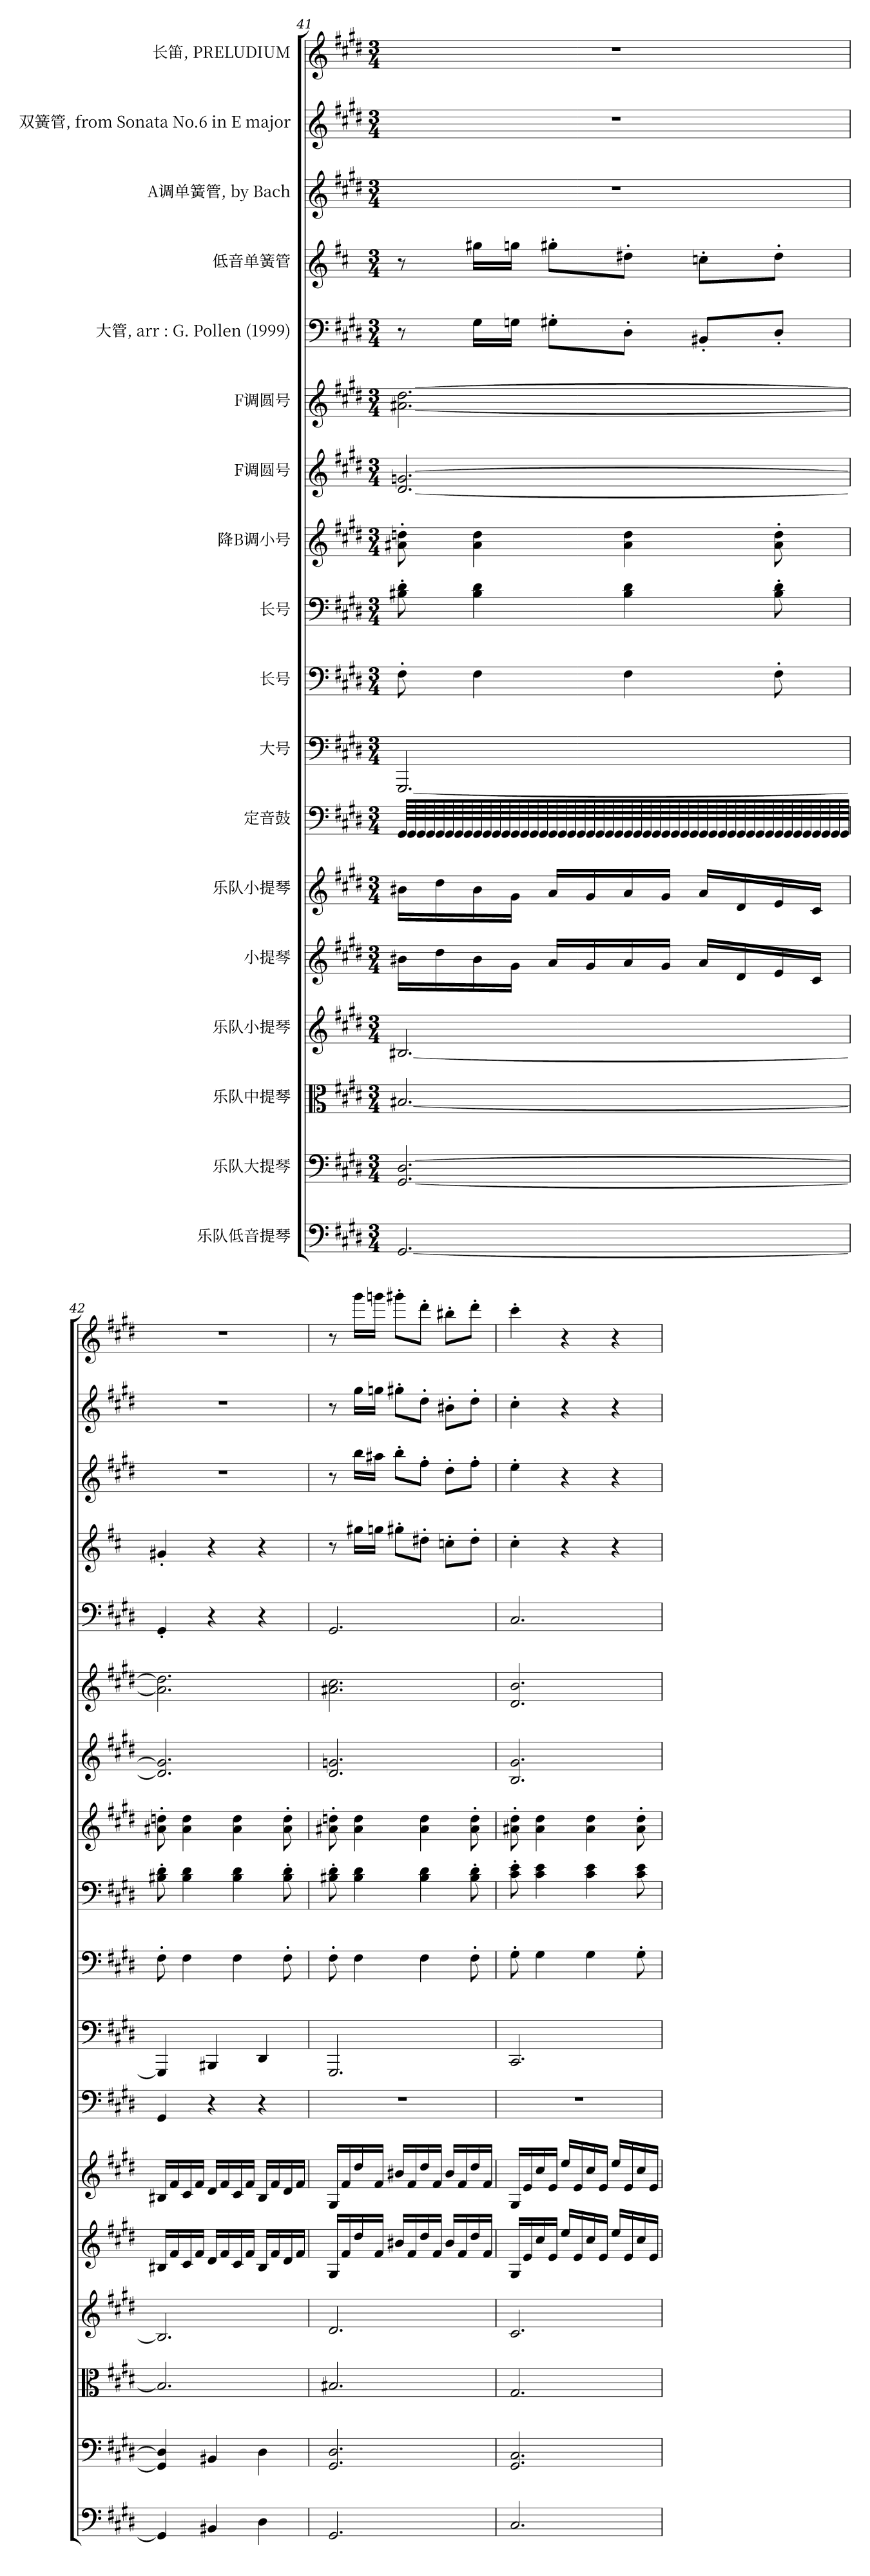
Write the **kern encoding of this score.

**kern	**kern	**kern	**kern	**kern	**kern	**kern	**kern	**kern	**kern	**kern	**kern	**kern	**kern	**kern	**kern	**kern	**kern
*part18	*part17	*part16	*part15	*part14	*part13	*part12	*part11	*part10	*part9	*part8	*part7	*part6	*part5	*part4	*part3	*part2	*part1
*staff18	*staff17	*staff16	*staff15	*staff14	*staff13	*staff12	*staff11	*staff10	*staff9	*staff8	*staff7	*staff6	*staff5	*staff4	*staff3	*staff2	*staff1
*I"乐队低音提琴	*I"乐队大提琴	*I"乐队中提琴	*I"乐队小提琴	*I"小提琴	*I"乐队小提琴	*I"定音鼓	*I"大号	*I"长号	*I"长号	*I"降B调小号	*I"F调圆号	*I"F调圆号	*I"大管, arr : G. Pollen (1999)	*I"低音单簧管	*I"A调单簧管, by Bach	*I"双簧管, from Sonata No.6 in E major	*I"长笛, PRELUDIUM
!!LO:PB:g=z
*clefF4	*clefF4	*clefC3	*clefG2	*clefG2	*clefG2	*clefF4	*clefF4	*clefF4	*clefF4	*clefG2	*clefG2	*clefG2	*clefF4	*clefG2	*clefG2	*clefG2	*clefG2
*ITrd7c12	*	*	*	*	*	*	*	*	*	*ITrd1c2	*ITrd4c7	*ITrd4c7	*	*ITrd8c14	*ITrd2c3	*	*
*k[f#c#g#d#]	*k[f#c#g#d#]	*k[f#c#g#d#]	*k[f#c#g#d#]	*k[f#c#g#d#]	*k[f#c#g#d#]	*k[f#c#g#d#]	*k[f#c#g#d#]	*k[f#c#g#d#]	*k[f#c#g#d#]	*k[f#c#]	*k[f#c#g#]	*k[f#c#g#]	*k[f#c#g#d#]	*k[f#c#]	*k[f#c#g#d#a#e#b#]	*k[f#c#g#d#]	*k[f#c#g#d#]
*M3/4	*M3/4	*M3/4	*M3/4	*M3/4	*M3/4	*M3/4	*M3/4	*M3/4	*M3/4	*M3/4	*M3/4	*M3/4	*M3/4	*M3/4	*M3/4	*M3/4	*M3/4
=41	=41	=41	=41	=41	=41	=41	=41	=41	=41	=41	=41	=41	=41	=41	=41	=41	=41
[2.GGG#/	[2.GG#/ [2.D#/	[2.B#X/	[2.B#X/	16b#X\LL	16b#X\LL	64GG#/LLLL	[2.GGG#/	8F#'\	8B#X\' 8d#\'	8g#X\' 8ccn\'	[2.G#/ [2.cn/	[2.d#X\ [2.g#\	8r	8r	2.r	2.r	2.r
.	.	.	.	.	.	64GG#/	.	.	.	.	.	.	.	.	.	.	.
.	.	.	.	.	.	64GG#/	.	.	.	.	.	.	.	.	.	.	.
.	.	.	.	.	.	64GG#/	.	.	.	.	.	.	.	.	.	.	.
.	.	.	.	16dd#\	16dd#\	64GG#/	.	.	.	.	.	.	.	.	.	.	.
.	.	.	.	.	.	64GG#/	.	.	.	.	.	.	.	.	.	.	.
.	.	.	.	.	.	64GG#/	.	.	.	.	.	.	.	.	.	.	.
.	.	.	.	.	.	64GG#/	.	.	.	.	.	.	.	.	.	.	.
.	.	.	.	16b#\	16b#\	64GG#/	.	4F#\	4B#\ 4d#\	4g#\ 4cc\	.	.	16G#\LL	16g#X\LL	.	.	.
.	.	.	.	.	.	64GG#/	.	.	.	.	.	.	.	.	.	.	.
.	.	.	.	.	.	64GG#/	.	.	.	.	.	.	.	.	.	.	.
.	.	.	.	.	.	64GG#/	.	.	.	.	.	.	.	.	.	.	.
.	.	.	.	16g#\JJ	16g#\JJ	64GG#/	.	.	.	.	.	.	16Gn\JJ	16gn\JJ	.	.	.
.	.	.	.	.	.	64GG#/	.	.	.	.	.	.	.	.	.	.	.
.	.	.	.	.	.	64GG#/	.	.	.	.	.	.	.	.	.	.	.
.	.	.	.	.	.	64GG#/	.	.	.	.	.	.	.	.	.	.	.
.	.	.	.	16a/LL	16a/LL	64GG#/	.	.	.	.	.	.	8G#X'\L	8g#X'\L	.	.	.
.	.	.	.	.	.	64GG#/	.	.	.	.	.	.	.	.	.	.	.
.	.	.	.	.	.	64GG#/	.	.	.	.	.	.	.	.	.	.	.
.	.	.	.	.	.	64GG#/	.	.	.	.	.	.	.	.	.	.	.
.	.	.	.	16g#/	16g#/	64GG#/	.	.	.	.	.	.	.	.	.	.	.
.	.	.	.	.	.	64GG#/	.	.	.	.	.	.	.	.	.	.	.
.	.	.	.	.	.	64GG#/	.	.	.	.	.	.	.	.	.	.	.
.	.	.	.	.	.	64GG#/	.	.	.	.	.	.	.	.	.	.	.
.	.	.	.	16a/	16a/	64GG#/	.	4F#\	4B#\ 4d#\	4g#\ 4cc\	.	.	8D#'\J	8d#X'\J	.	.	.
.	.	.	.	.	.	64GG#/	.	.	.	.	.	.	.	.	.	.	.
.	.	.	.	.	.	64GG#/	.	.	.	.	.	.	.	.	.	.	.
.	.	.	.	.	.	64GG#/	.	.	.	.	.	.	.	.	.	.	.
.	.	.	.	16g#/JJ	16g#/JJ	64GG#/	.	.	.	.	.	.	.	.	.	.	.
.	.	.	.	.	.	64GG#/	.	.	.	.	.	.	.	.	.	.	.
.	.	.	.	.	.	64GG#/	.	.	.	.	.	.	.	.	.	.	.
.	.	.	.	.	.	64GG#/	.	.	.	.	.	.	.	.	.	.	.
.	.	.	.	16a/LL	16a/LL	64GG#/	.	.	.	.	.	.	8BB#X'/L	8cn'\L	.	.	.
.	.	.	.	.	.	64GG#/	.	.	.	.	.	.	.	.	.	.	.
.	.	.	.	.	.	64GG#/	.	.	.	.	.	.	.	.	.	.	.
.	.	.	.	.	.	64GG#/	.	.	.	.	.	.	.	.	.	.	.
.	.	.	.	16d#/	16d#/	64GG#/	.	.	.	.	.	.	.	.	.	.	.
.	.	.	.	.	.	64GG#/	.	.	.	.	.	.	.	.	.	.	.
.	.	.	.	.	.	64GG#/	.	.	.	.	.	.	.	.	.	.	.
.	.	.	.	.	.	64GG#/	.	.	.	.	.	.	.	.	.	.	.
.	.	.	.	16e/	16e/	64GG#/	.	8F#'\	8B#\' 8d#\'	8g#\' 8cc\'	.	.	8D#'/J	8d#'\J	.	.	.
.	.	.	.	.	.	64GG#/	.	.	.	.	.	.	.	.	.	.	.
.	.	.	.	.	.	64GG#/	.	.	.	.	.	.	.	.	.	.	.
.	.	.	.	.	.	64GG#/	.	.	.	.	.	.	.	.	.	.	.
.	.	.	.	16c#/JJ	16c#/JJ	64GG#/	.	.	.	.	.	.	.	.	.	.	.
.	.	.	.	.	.	64GG#/	.	.	.	.	.	.	.	.	.	.	.
.	.	.	.	.	.	64GG#/	.	.	.	.	.	.	.	.	.	.	.
.	.	.	.	.	.	64GG#/JJJJ	.	.	.	.	.	.	.	.	.	.	.
!!LO:PB:g=z
=42	=42	=42	=42	=42	=42	=42	=42	=42	=42	=42	=42	=42	=42	=42	=42	=42	=42
*	*	*	*	*	*	*	*	*	*	*	*	*	*	*	*	*	*MM118
4GGG#/]	4GG#/] 4D#/]	2.B#/]	2.B#/]	16B#X/LL	16B#X/LL	4GG#/	4GGG#/]	8F#'\	8B#X\' 8d#\'	8g#X\' 8ccn\'	2.G#/] 2.c/]	2.d#\] 2.g#\]	4GG#'/	4G#X'/	2.r	2.r	2.r
.	.	.	.	16f#/	16f#/	.	.	.	.	.	.	.	.	.	.	.	.
.	.	.	.	16c#/	16c#/	.	.	4F#\	4B#\ 4d#\	4g#\ 4cc\	.	.	.	.	.	.	.
.	.	.	.	16f#/JJ	16f#/JJ	.	.	.	.	.	.	.	.	.	.	.	.
4BBB#X/	4BB#X/	.	.	16d#/LL	16d#/LL	4r	4BBB#X/	.	.	.	.	.	4r	4r	.	.	.
.	.	.	.	16f#/	16f#/	.	.	.	.	.	.	.	.	.	.	.	.
.	.	.	.	16c#/	16c#/	.	.	4F#\	4B#\ 4d#\	4g#\ 4cc\	.	.	.	.	.	.	.
.	.	.	.	16f#/JJ	16f#/JJ	.	.	.	.	.	.	.	.	.	.	.	.
4DD#\	4D#\	.	.	16B#/LL	16B#/LL	4r	4DD#/	.	.	.	.	.	4r	4r	.	.	.
.	.	.	.	16f#/	16f#/	.	.	.	.	.	.	.	.	.	.	.	.
.	.	.	.	16d#/	16d#/	.	.	8F#'\	8B#\' 8d#\'	8g#\' 8cc\'	.	.	.	.	.	.	.
.	.	.	.	16f#/JJ	16f#/JJ	.	.	.	.	.	.	.	.	.	.	.	.
=43	=43	=43	=43	=43	=43	=43	=43	=43	=43	=43	=43	=43	=43	=43	=43	=43	=43
*	*	*	*	*	*	*	*	*	*	*	*	*	*	*	*	*	*MM130
2.GGG#/	2.GG#/ 2.D#/	2.B#X/	2.d#/	16G#/LL	16G#/LL	2.r	2.GGG#/	8F#'\	8B#X\' 8d#\'	8g#X\' 8ccn\'	2.G#/ 2.cn/	2.d#X\ 2.f#\	2.GG#/	8r	8r	8r	8r
.	.	.	.	16f#/	16f#/	.	.	.	.	.	.	.	.	.	.	.	.
.	.	.	.	16dd#/	16dd#/	.	.	4F#\	4B#\ 4d#\	4g#\ 4cc\	.	.	.	16g#X\LL	16gg#\LL	16gg#\LL	16ggg#\LL
.	.	.	.	16f#/JJ	16f#/JJ	.	.	.	.	.	.	.	.	16gn\JJ	16ff##X\JJ	16ggn\JJ	16gggn\JJ
.	.	.	.	16b#X/LL	16b#X/LL	.	.	.	.	.	.	.	.	8g#X'\L	8gg#'\L	8gg#X'\L	8ggg#X'\L
.	.	.	.	16f#/	16f#/	.	.	.	.	.	.	.	.	.	.	.	.
.	.	.	.	16dd#/	16dd#/	.	.	4F#\	4B#\ 4d#\	4g#\ 4cc\	.	.	.	8d#X'\J	8dd#'\J	8dd#'\J	8ddd#'\J
.	.	.	.	16f#/JJ	16f#/JJ	.	.	.	.	.	.	.	.	.	.	.	.
.	.	.	.	16b#/LL	16b#/LL	.	.	.	.	.	.	.	.	8cn'\L	8b#'\L	8b#X'\L	8bb#X'\L
.	.	.	.	16f#/	16f#/	.	.	.	.	.	.	.	.	.	.	.	.
.	.	.	.	16dd#/	16dd#/	.	.	8F#'\	8B#\' 8d#\'	8g#\' 8cc\'	.	.	.	8d#'\J	8dd#'\J	8dd#'\J	8ddd#'\J
.	.	.	.	16f#/JJ	16f#/JJ	.	.	.	.	.	.	.	.	.	.	.	.
=44	=44	=44	=44	=44	=44	=44	=44	=44	=44	=44	=44	=44	=44	=44	=44	=44	=44
2.CC#/	2.GG#/ 2.C#/	2.G#/	2.c#/	16G#/LL	16G#/LL	2.r	2.CC#/	8G#'\	8c#\' 8e\'	8g#X\' 8cc#\'	2.E/ 2.c#/	2.G#/ 2.e/	2.C#/	4c#'\	4cc#'\	4cc#'\	4ccc#'\
.	.	.	.	16e/	16e/	.	.	.	.	.	.	.	.	.	.	.	.
.	.	.	.	16cc#/	16cc#/	.	.	4G#\	4c#\ 4e\	4g#\ 4cc#\	.	.	.	.	.	.	.
.	.	.	.	16e/JJ	16e/JJ	.	.	.	.	.	.	.	.	.	.	.	.
.	.	.	.	16ee/LL	16ee/LL	.	.	.	.	.	.	.	.	4r	4r	4r	4r
.	.	.	.	16e/	16e/	.	.	.	.	.	.	.	.	.	.	.	.
.	.	.	.	16cc#/	16cc#/	.	.	4G#\	4c#\ 4e\	4g#\ 4cc#\	.	.	.	.	.	.	.
.	.	.	.	16e/JJ	16e/JJ	.	.	.	.	.	.	.	.	.	.	.	.
.	.	.	.	16ee/LL	16ee/LL	.	.	.	.	.	.	.	.	4r	4r	4r	4r
.	.	.	.	16e/	16e/	.	.	.	.	.	.	.	.	.	.	.	.
.	.	.	.	16cc#/	16cc#/	.	.	8G#'\	8c#\ 8e\	8g#\' 8cc#\'	.	.	.	.	.	.	.
.	.	.	.	16e/JJ	16e/JJ	.	.	.	.	.	.	.	.	.	.	.	.
=	=	=	=	=	=	=	=	=	=	=	=	=	=	=	=	=	=
*-	*-	*-	*-	*-	*-	*-	*-	*-	*-	*-	*-	*-	*-	*-	*-	*-	*-
